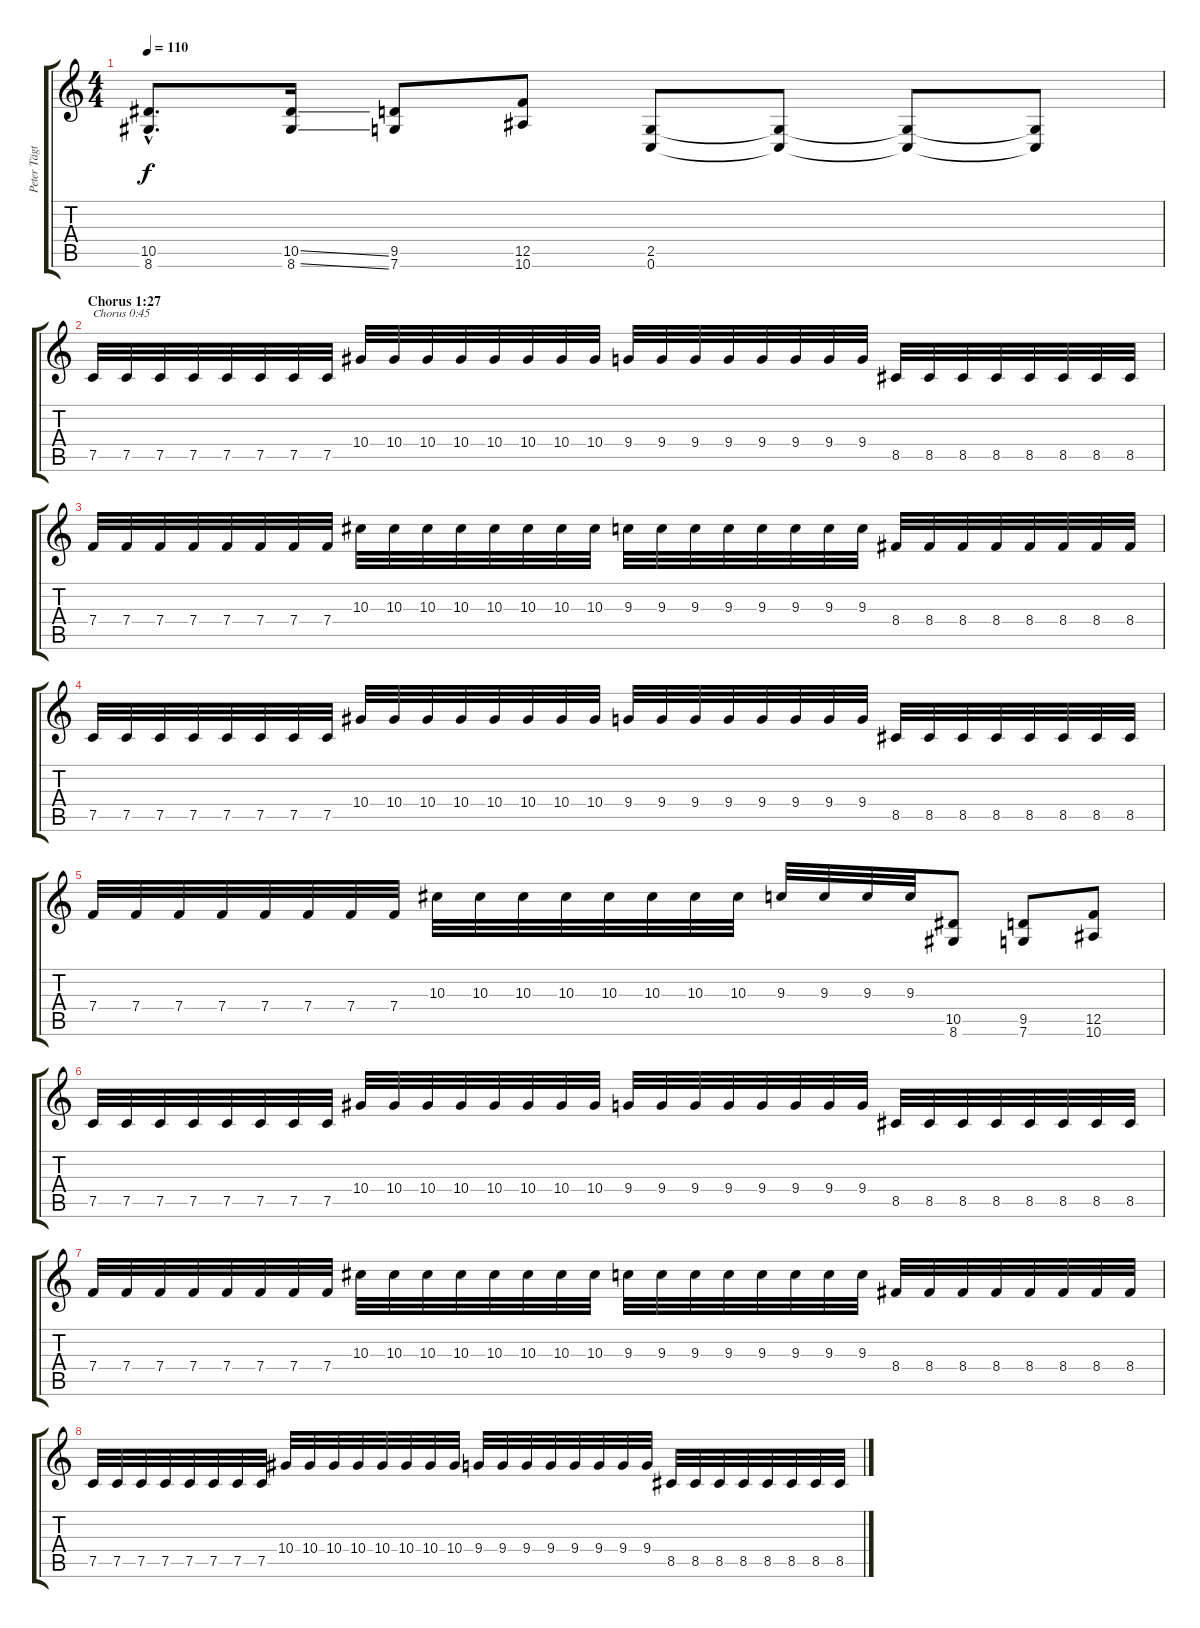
\track ("Peter Tägtgren (Rhythm)" "Peter Tägt") {instrument distortionguitar}
\staff {score tabs}
\tuning (C4 G3 Eb3 Bb2 F2 C2) {hide}
\ts (4 4)
\tempo 110
\clef g2
\ks c
(10.5{hac} 8.6{hac}).8{d dy f} (10.5{ss} 8.6{ss}).16 (9.5 7.6).8 (12.5 10.6).8 (2.5 0.6).8 (2.5{t} 0.6{t}).8 (2.5{t} 0.6{t}).8 (2.5{t} 0.6{t}).8 |
\section ("" "Chorus 1:27")
7.5.32{txt "Chorus 0:45"} 7.5.32 7.5.32 7.5.32 7.5.32 7.5.32 7.5.32 7.5.32 10.4.32 10.4.32 10.4.32 10.4.32 10.4.32 10.4.32 10.4.32 10.4.32 9.4.32 9.4.32 9.4.32 9.4.32 9.4.32 9.4.32 9.4.32 9.4.32 8.5.32 8.5.32 8.5.32 8.5.32 8.5.32 8.5.32 8.5.32 8.5.32 |
7.4.32 7.4.32 7.4.32 7.4.32 7.4.32 7.4.32 7.4.32 7.4.32 10.3.32 10.3.32 10.3.32 10.3.32 10.3.32 10.3.32 10.3.32 10.3.32 9.3.32 9.3.32 9.3.32 9.3.32 9.3.32 9.3.32 9.3.32 9.3.32 8.4.32 8.4.32 8.4.32 8.4.32 8.4.32 8.4.32 8.4.32 8.4.32 |
7.5.32 7.5.32 7.5.32 7.5.32 7.5.32 7.5.32 7.5.32 7.5.32 10.4.32 10.4.32 10.4.32 10.4.32 10.4.32 10.4.32 10.4.32 10.4.32 9.4.32 9.4.32 9.4.32 9.4.32 9.4.32 9.4.32 9.4.32 9.4.32 8.5.32 8.5.32 8.5.32 8.5.32 8.5.32 8.5.32 8.5.32 8.5.32 |
7.4.32 7.4.32 7.4.32 7.4.32 7.4.32 7.4.32 7.4.32 7.4.32 10.3.32 10.3.32 10.3.32 10.3.32 10.3.32 10.3.32 10.3.32 10.3.32 9.3.32 9.3.32 9.3.32 9.3.32 (10.5 8.6).8 (9.5 7.6).8 (12.5 10.6).8 |
7.5.32 7.5.32 7.5.32 7.5.32 7.5.32 7.5.32 7.5.32 7.5.32 10.4.32 10.4.32 10.4.32 10.4.32 10.4.32 10.4.32 10.4.32 10.4.32 9.4.32 9.4.32 9.4.32 9.4.32 9.4.32 9.4.32 9.4.32 9.4.32 8.5.32 8.5.32 8.5.32 8.5.32 8.5.32 8.5.32 8.5.32 8.5.32 |
7.4.32 7.4.32 7.4.32 7.4.32 7.4.32 7.4.32 7.4.32 7.4.32 10.3.32 10.3.32 10.3.32 10.3.32 10.3.32 10.3.32 10.3.32 10.3.32 9.3.32 9.3.32 9.3.32 9.3.32 9.3.32 9.3.32 9.3.32 9.3.32 8.4.32 8.4.32 8.4.32 8.4.32 8.4.32 8.4.32 8.4.32 8.4.32 |
7.5.32 7.5.32 7.5.32 7.5.32 7.5.32 7.5.32 7.5.32 7.5.32 10.4.32 10.4.32 10.4.32 10.4.32 10.4.32 10.4.32 10.4.32 10.4.32 9.4.32 9.4.32 9.4.32 9.4.32 9.4.32 9.4.32 9.4.32 9.4.32 8.5.32 8.5.32 8.5.32 8.5.32 8.5.32 8.5.32 8.5.32 8.5.32
